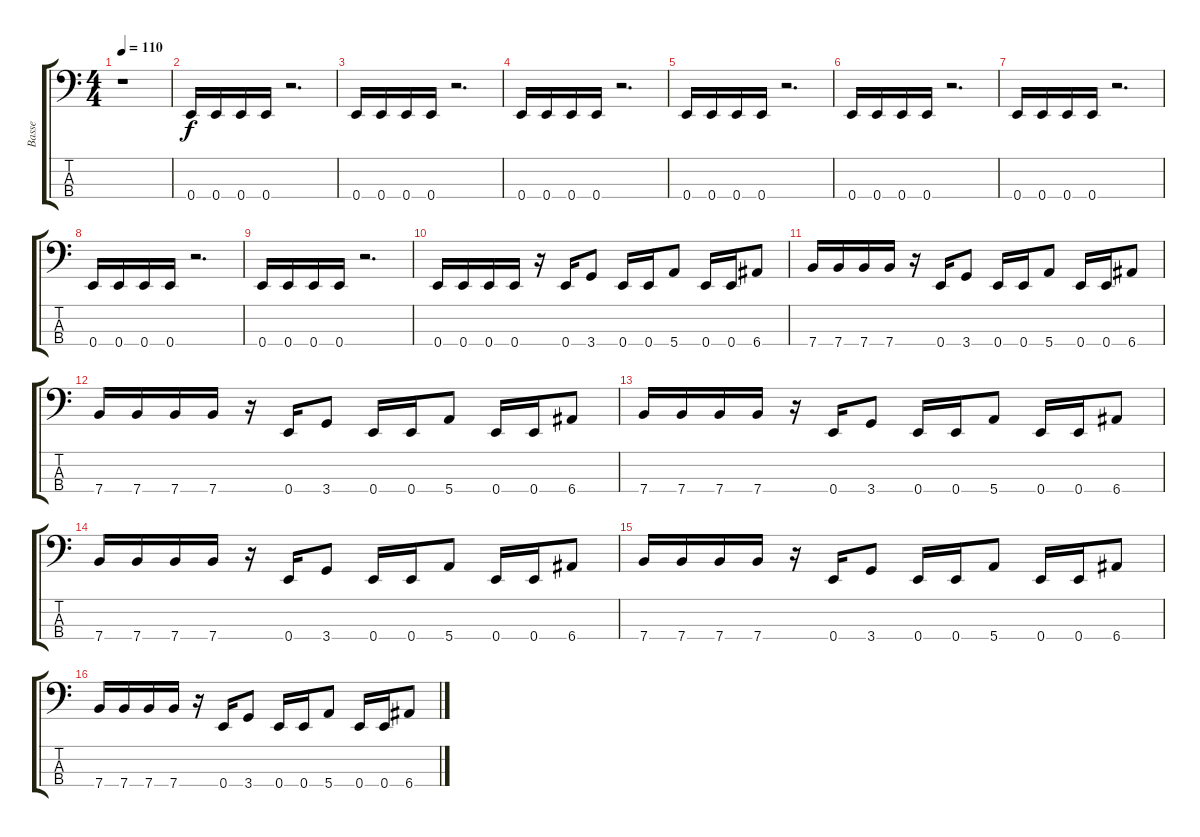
\track ("Basse" "Basse") {instrument electricbassfinger}
\staff {score tabs}
\tuning (G2 D2 A1 E1) {hide}
\ts (4 4)
\tempo 110
\clef f4
\ks c
r.1{dy f instrument electricbassfinger} |
0.4.16 0.4.16 0.4.16 0.4.16 r.2{d} |
0.4.16 0.4.16 0.4.16 0.4.16 r.2{d} |
0.4.16 0.4.16 0.4.16 0.4.16 r.2{d} |
0.4.16 0.4.16 0.4.16 0.4.16 r.2{d} |
0.4.16 0.4.16 0.4.16 0.4.16 r.2{d} |
0.4.16 0.4.16 0.4.16 0.4.16 r.2{d} |
0.4.16 0.4.16 0.4.16 0.4.16 r.2{d} |
0.4.16 0.4.16 0.4.16 0.4.16 r.2{d} |
0.4.16 0.4.16 0.4.16 0.4.16 r.16 0.4.16 3.4.8 0.4.16 0.4.16 5.4.8 0.4.16 0.4.16 6.4.8 |
7.4.16 7.4.16 7.4.16 7.4.16 r.16 0.4.16 3.4.8 0.4.16 0.4.16 5.4.8 0.4.16 0.4.16 6.4.8 |
7.4.16 7.4.16 7.4.16 7.4.16 r.16 0.4.16 3.4.8 0.4.16 0.4.16 5.4.8 0.4.16 0.4.16 6.4.8 |
7.4.16 7.4.16 7.4.16 7.4.16 r.16 0.4.16 3.4.8 0.4.16 0.4.16 5.4.8 0.4.16 0.4.16 6.4.8 |
7.4.16 7.4.16 7.4.16 7.4.16 r.16 0.4.16 3.4.8 0.4.16 0.4.16 5.4.8 0.4.16 0.4.16 6.4.8 |
7.4.16 7.4.16 7.4.16 7.4.16 r.16 0.4.16 3.4.8 0.4.16 0.4.16 5.4.8 0.4.16 0.4.16 6.4.8 |
7.4.16 7.4.16 7.4.16 7.4.16 r.16 0.4.16 3.4.8 0.4.16 0.4.16 5.4.8 0.4.16 0.4.16 6.4.8
